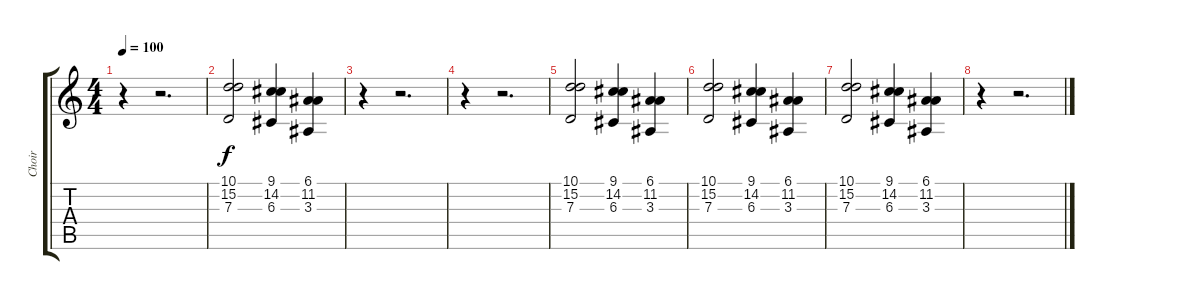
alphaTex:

\track ("Choir" "Choir") {instrument choiraahs}
\staff {score tabs}
\tuning (E4 B3 G3 D3 A2 E2) {hide}
\ts (4 4)
\tempo 100
\clef g2
\ks c
r.4{dy f} r.2{d} |
(10.1 15.2 7.3).2 (9.1 14.2 6.3).4 (6.1 11.2 3.3).4 |
r.4 r.2{d} |
r.4 r.2{d} |
(10.1 15.2 7.3).2 (9.1 14.2 6.3).4 (6.1 11.2 3.3).4 |
(10.1 15.2 7.3).2 (9.1 14.2 6.3).4 (6.1 11.2 3.3).4 |
(10.1 15.2 7.3).2 (9.1 14.2 6.3).4 (6.1 11.2 3.3).4 |
r.4 r.2{d}
